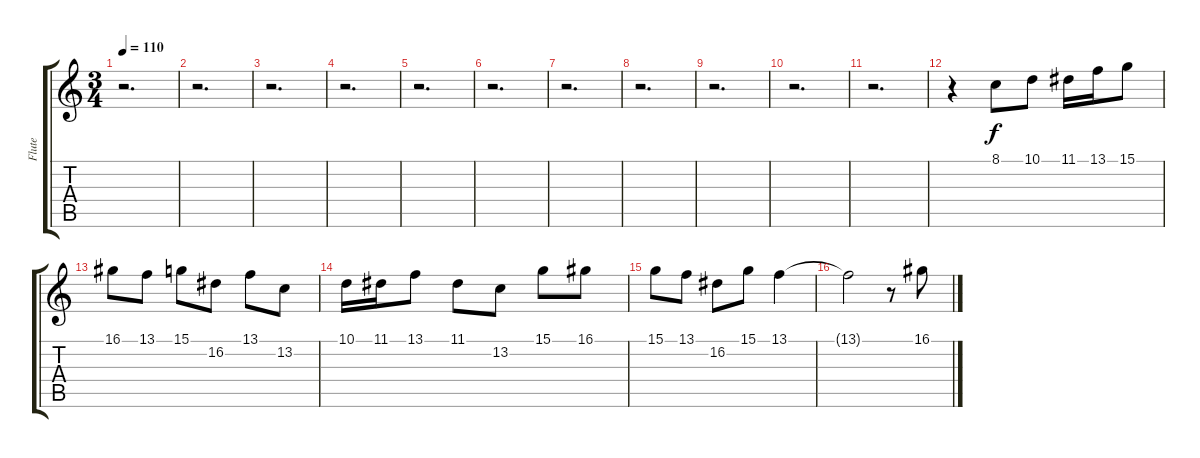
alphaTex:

\track ("Flute" "Flute") {instrument flute}
\staff {score tabs}
\tuning (E4 B3 G3 D3 A2 E2) {hide}
\ts (3 4)
\tempo 110
\clef g2
\ks c
r.2{d dy f instrument flute} |
r.2{d} |
r.2{d} |
r.2{d} |
r.2{d} |
r.2{d} |
r.2{d} |
r.2{d} |
r.2{d} |
r.2{d} |
r.2{d} |
r.4 8.1.8 10.1.8 11.1.16 13.1.16 15.1.8 |
16.1.8 13.1.8 15.1.8 16.2.8 13.1.8 13.2.8 |
10.1.16 11.1.16 13.1.8 11.1.8 13.2.8 15.1.8 16.1.8 |
15.1.8 13.1.8 16.2.8 15.1.8 13.1.4 |
13.1{t}.2 r.8 16.1.8
